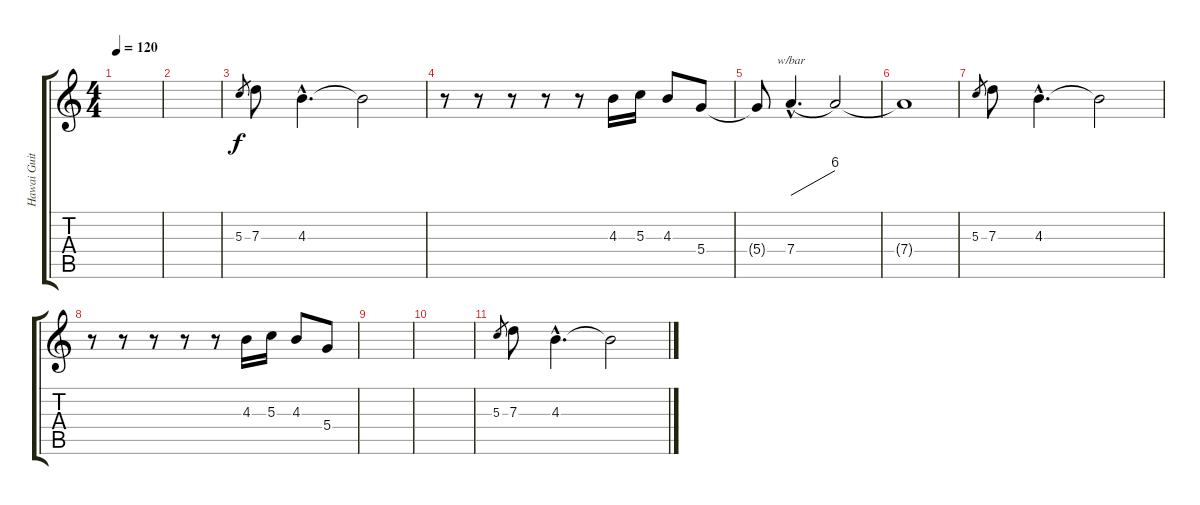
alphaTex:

\track ("Hawai Guitar" "Hawai Guit") {instrument electricguitarclean}
\staff {score tabs}
\tuning (E4 B3 G3 D3 A2 E2) {hide}
\ts (4 4)
\tempo 120
\clef g2
\ks c
|
|
5.3.8{gr} 7.3.8 4.3{hac}.4{d} 4.3{t}.2 |
r.8 r.8 r.8 r.8 r.8 4.3.16 5.3.16 4.3.8 5.4.8 |
5.4{t}.8 7.4{hac}.4{d tbe (dive default 0 0 60 24)} 7.4{t}.2 |
7.4{t}.1 |
5.3.8{gr} 7.3.8 4.3{hac}.4{d} 4.3{t}.2 |
r.8 r.8 r.8 r.8 r.8 4.3.16 5.3.16 4.3.8 5.4.8 |
|
|
5.3.8{gr} 7.3.8 4.3{hac}.4{d} 4.3{t}.2
